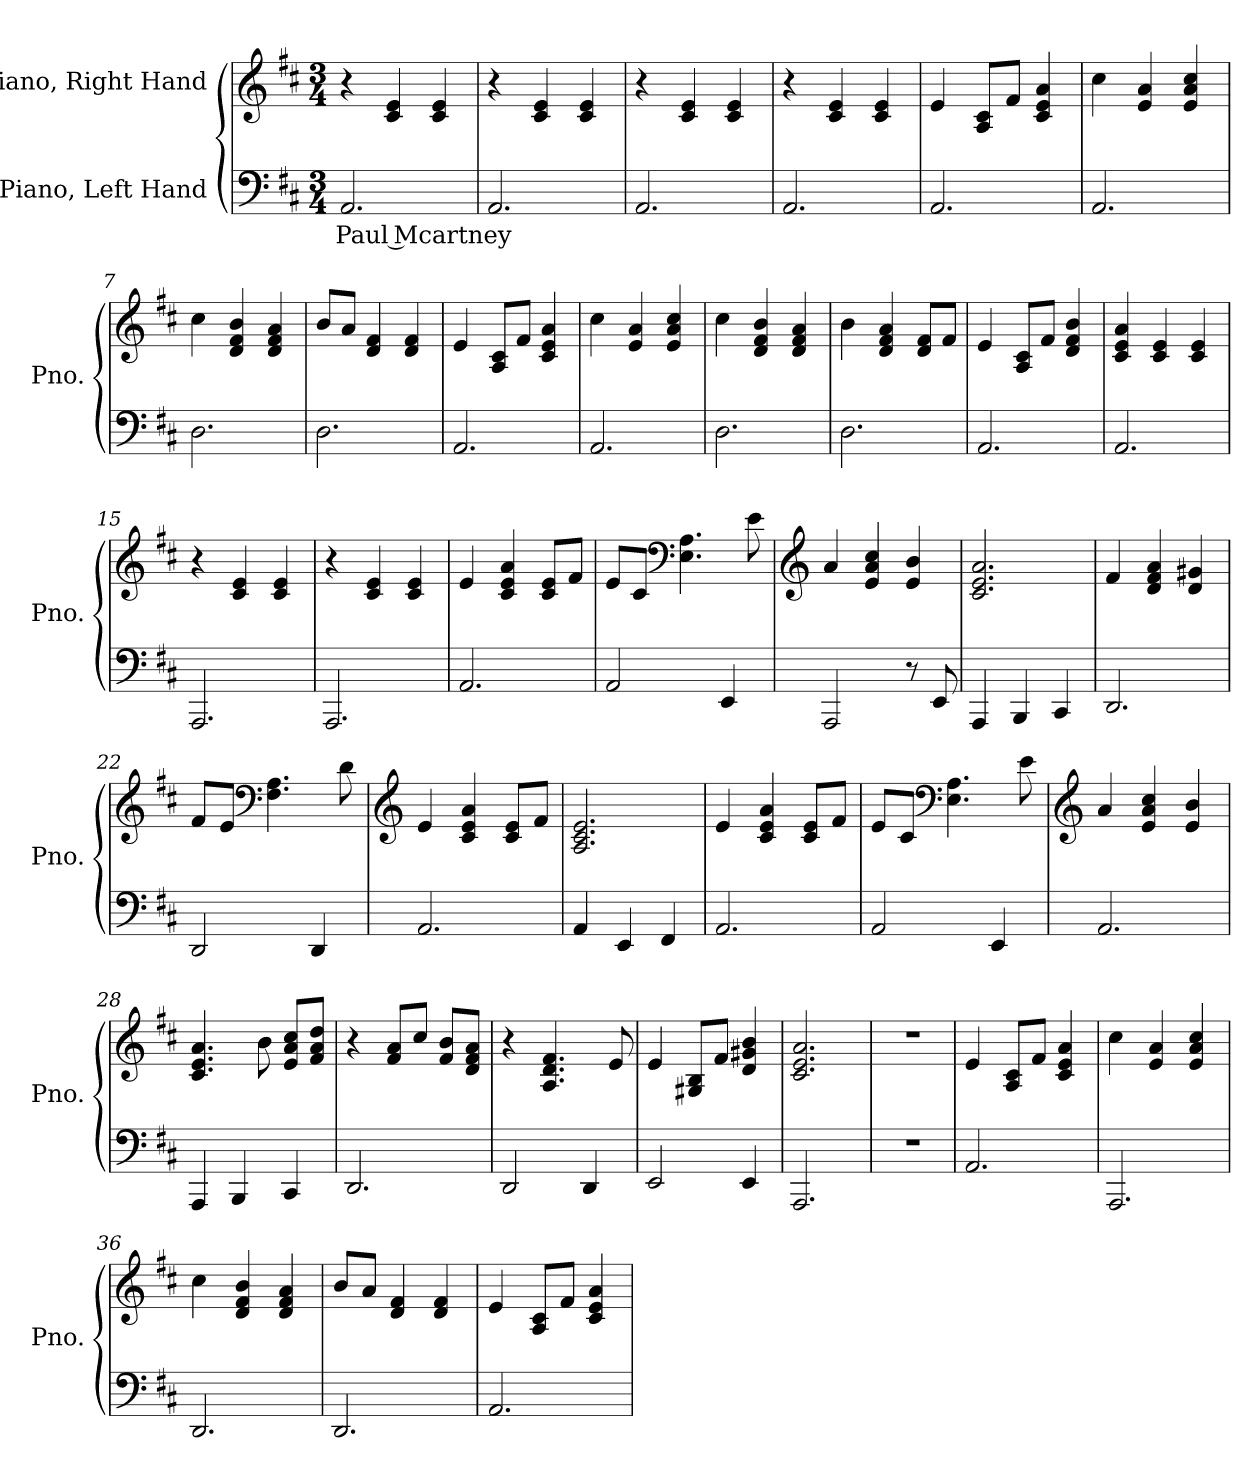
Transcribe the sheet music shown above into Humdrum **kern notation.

**kern	**text	**kern
*part2	*part2	*part1
*staff2	*staff2	*staff1
*I"Piano, Left Hand	*	*I"Piano, Right Hand
*I'Pno.	*	*I'Pno.
*clefF4	*	*clefG2
*k[f#c#]	*	*k[f#c#]
*M3/4	*	*M3/4
*MM130	*	*MM130
=1	=1	=1
!	!LO:LY:b	!
2.AA/	Paul Mcartney	4r
.	.	4c#/ 4e/
.	.	4c#/ 4e/
=2	=2	=2
2.AA/	.	4r
.	.	4c#/ 4e/
.	.	4c#/ 4e/
=3	=3	=3
2.AA/	.	4r
.	.	4c#/ 4e/
.	.	4c#/ 4e/
=4	=4	=4
2.AA/	.	4r
.	.	4c#/ 4e/
.	.	4c#/ 4e/
=5	=5	=5
2.AA/	.	4e/
.	.	8A/ 8c#/L
.	.	8f#/J
.	.	4c#/ 4e/ 4a/
=6	=6	=6
2.AA/	.	4cc#\
.	.	4e/ 4a/
.	.	4e/ 4a/ 4cc#/
=7	=7	=7
2.D\	.	4cc#\
.	.	4d/ 4f#/ 4b/
.	.	4d/ 4f#/ 4a/
!!LO:LB:g=z
=8	=8	=8
2.D\	.	8b/L
.	.	8a/J
.	.	4d/ 4f#/
.	.	4d/ 4f#/
=9	=9	=9
2.AA/	.	4e/
.	.	8A/ 8c#/L
.	.	8f#/J
.	.	4c#/ 4e/ 4a/
=10	=10	=10
2.AA/	.	4cc#\
.	.	4e/ 4a/
.	.	4e/ 4a/ 4cc#/
=11	=11	=11
2.D\	.	4cc#\
.	.	4d/ 4f#/ 4b/
.	.	4d/ 4f#/ 4a/
=12	=12	=12
2.D\	.	4b\
.	.	4d/ 4f#/ 4a/
.	.	8d/ 8f#/L
.	.	8f#/J
=13	=13	=13
2.AA/	.	4e/
.	.	8A/ 8c#/L
.	.	8f#/J
.	.	4d/ 4f#/ 4b/
=14	=14	=14
2.AA/	.	4c#/ 4e/ 4a/
.	.	4c#/ 4e/
.	.	4c#/ 4e/
=15	=15	=15
2.AAA/	.	4r
.	.	4c#/ 4e/
.	.	4c#/ 4e/
=16	=16	=16
2.AAA/	.	4r
.	.	4c#/ 4e/
.	.	4c#/ 4e/
!!LO:LB:g=z
=17	=17	=17
2.AA/	.	4e/
.	.	4c#/ 4e/ 4a/
.	.	8c#/ 8e/L
.	.	8f#/J
=18	=18	=18
2AA/	.	8e/L
.	.	8c#/J
*	*	*clefF4
.	.	4.E\ 4.A\
4EE/	.	.
.	.	8e\
=19	=19	=19
*	*	*clefG2
2AAA/	.	4a/
.	.	4e/ 4a/ 4cc#/
8r	.	4e/ 4b/
8EE/	.	.
=20	=20	=20
4AAA/	.	2.c#/ 2.e/ 2.a/
4BBB/	.	.
4CC#/	.	.
=21	=21	=21
2.DD/	.	4f#/
.	.	4d/ 4f#/ 4a/
.	.	4d/ 4g#X/
=22	=22	=22
2DD/	.	8f#/L
.	.	8e/J
*	*	*clefF4
.	.	4.F#\ 4.A\
4DD/	.	.
.	.	8d\
=23	=23	=23
*	*	*clefG2
2.AA/	.	4e/
.	.	4c#/ 4e/ 4a/
.	.	8c#/ 8e/L
.	.	8f#/J
!!LO:LB:g=z
=24	=24	=24
4AA/	.	2.A/ 2.c#/ 2.e/
4EE/	.	.
4FF#/	.	.
=25	=25	=25
2.AA/	.	4e/
.	.	4c#/ 4e/ 4a/
.	.	8c#/ 8e/L
.	.	8f#/J
=26	=26	=26
2AA/	.	8e/L
.	.	8c#/J
*	*	*clefF4
.	.	4.E\ 4.A\
4EE/	.	.
.	.	8e\
=27	=27	=27
*	*	*clefG2
2.AA/	.	4a/
.	.	4e/ 4a/ 4cc#/
.	.	4e/ 4b/
=28	=28	=28
4AAA/	.	4.c#/ 4.e/ 4.a/
4BBB/	.	.
.	.	8b\
4CC#/	.	8e/ 8a/ 8cc#/L
.	.	8f#/ 8a/ 8dd/J
=29	=29	=29
2.DD/	.	4r
.	.	8f#/ 8a/L
.	.	8cc#/J
.	.	8f#/ 8b/L
.	.	8d/ 8f#/ 8a/J
=30	=30	=30
2DD/	.	4r
.	.	4.A/ 4.d/ 4.f#/
4DD/	.	.
.	.	8e/
!!LO:LB:g=z
=31	=31	=31
2EE/	.	4e/
.	.	8G#X/ 8B/L
.	.	8f#/J
4EE/	.	4d/ 4g#X/ 4b/
=32	=32	=32
2.AAA/	.	2.c#/ 2.e/ 2.a/
=33	=33	=33
2.r	.	2.r
=34	=34	=34
2.AA/	.	4e/
.	.	8A/ 8c#/L
.	.	8f#/J
.	.	4c#/ 4e/ 4a/
=35	=35	=35
2.AAA/	.	4cc#\
.	.	4e/ 4a/
.	.	4e/ 4a/ 4cc#/
=36	=36	=36
2.DD/	.	4cc#\
.	.	4d/ 4f#/ 4b/
.	.	4d/ 4f#/ 4a/
=37	=37	=37
2.DD/	.	8b/L
.	.	8a/J
.	.	4d/ 4f#/
.	.	4d/ 4f#/
=38	=38	=38
2.AA/	.	4e/
.	.	8A/ 8c#/L
.	.	8f#/J
.	.	4c#/ 4e/ 4a/
=	=	=
*-	*-	*-
